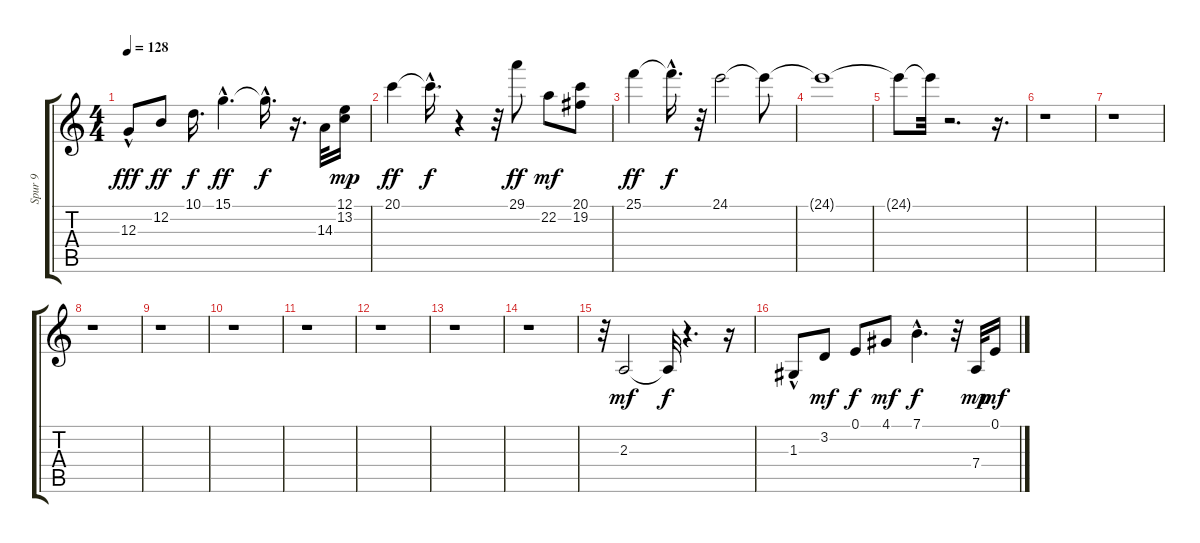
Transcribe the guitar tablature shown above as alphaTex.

\track ("Spur 9" "Spur 9") {instrument electricpiano1}
\staff {score tabs}
\tuning (E4 B3 G3 D3 A2 E2) {hide}
\ts (4 4)
\tempo 128
\clef g2
\ks c
12.3{hac}.8{dy fff} 12.2.8{dy ff} 10.1.16{d dy f} 15.1{hac}.4{d dy ff} 15.1{hac t}.16{d dy f} r.16{d} 14.3.32 (12.1 13.2).16{dy mp} |
20.1.4{dy ff} 20.1{hac t}.16{d dy f} r.4 r.32 29.1.8{dy ff} 22.2.8{dy mf} (20.1 19.2).8 |
25.1.4{dy ff} 25.1{hac t}.16{d dy f} r.32 24.1.2 24.1{t}.8 |
24.1{t}.1 |
24.1{t}.8 24.1{t}.32 r.2{d} r.16{d} |
r.1 |
r.1 |
r.1 |
r.1 |
r.1 |
r.1 |
r.1 |
r.1 |
r.1 |
r.32 2.3.2{dy mf} 2.3{t}.32{dy f} r.4{d} r.16 |
1.3{hac}.8 3.2.8{dy mf} 0.1.8{dy f} 4.1.8{dy mf} 7.1{hac}.4{d dy f} r.32 7.4.32{dy mp} 0.1.16{dy mf}
